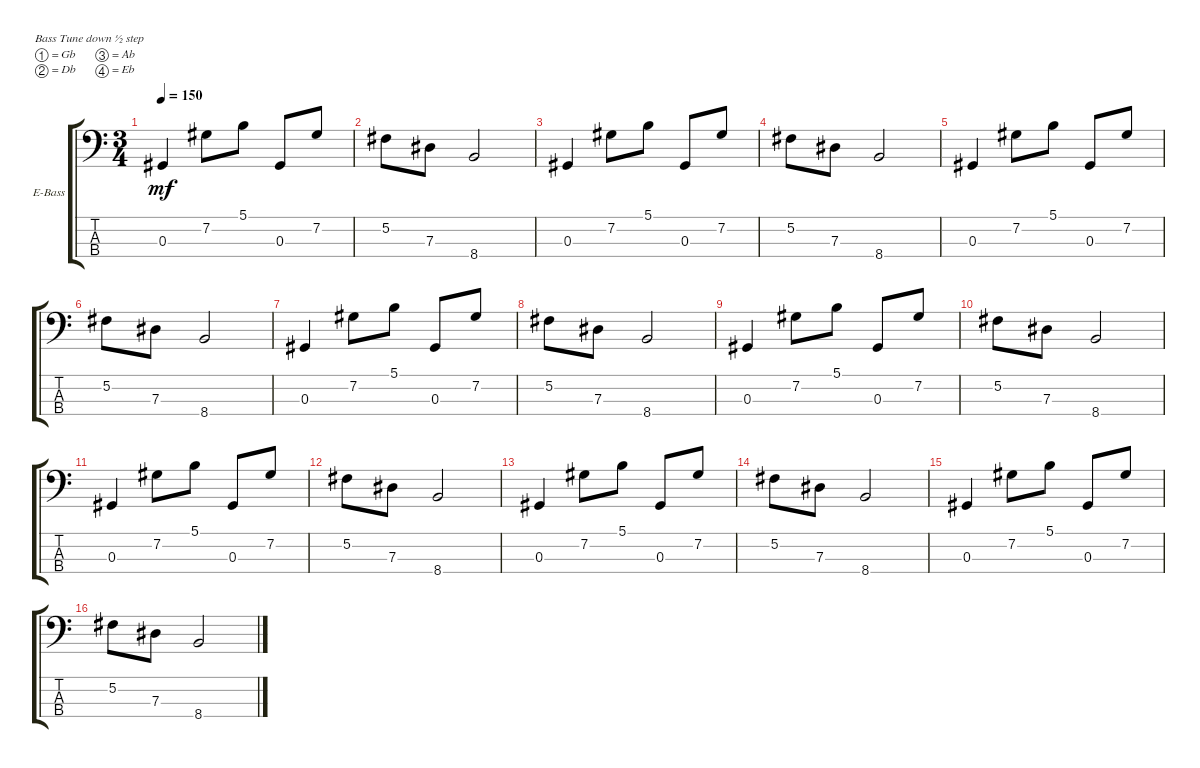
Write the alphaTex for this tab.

\bracketExtendMode groupsimilarinstruments
\firstSystemTrackNameOrientation horizontal
\otherSystemsTrackNameOrientation horizontal
\track ("Electric Bass" "E-Bass") {instrument electricbassfinger}
\staff {score tabs}
\tuning (Gb2 Db2 Ab1 Eb1)
\ts (3 4)
\tempo 150
\clef f4
\ks c
0.3.4{dy mf} 7.2.8 5.1.8 0.3.8 7.2.8 |
5.2.8 7.3.8 8.4.2 |
0.3.4 7.2.8 5.1.8 0.3.8 7.2.8 |
5.2.8 7.3.8 8.4.2 |
0.3.4 7.2.8 5.1.8 0.3.8 7.2.8 |
5.2.8 7.3.8 8.4.2 |
0.3.4 7.2.8 5.1.8 0.3.8 7.2.8 |
5.2.8 7.3.8 8.4.2 |
0.3.4 7.2.8 5.1.8 0.3.8 7.2.8 |
5.2.8 7.3.8 8.4.2 |
0.3.4 7.2.8 5.1.8 0.3.8 7.2.8 |
5.2.8 7.3.8 8.4.2 |
0.3.4 7.2.8 5.1.8 0.3.8 7.2.8 |
5.2.8 7.3.8 8.4.2 |
0.3.4 7.2.8 5.1.8 0.3.8 7.2.8 |
5.2.8 7.3.8 8.4.2
